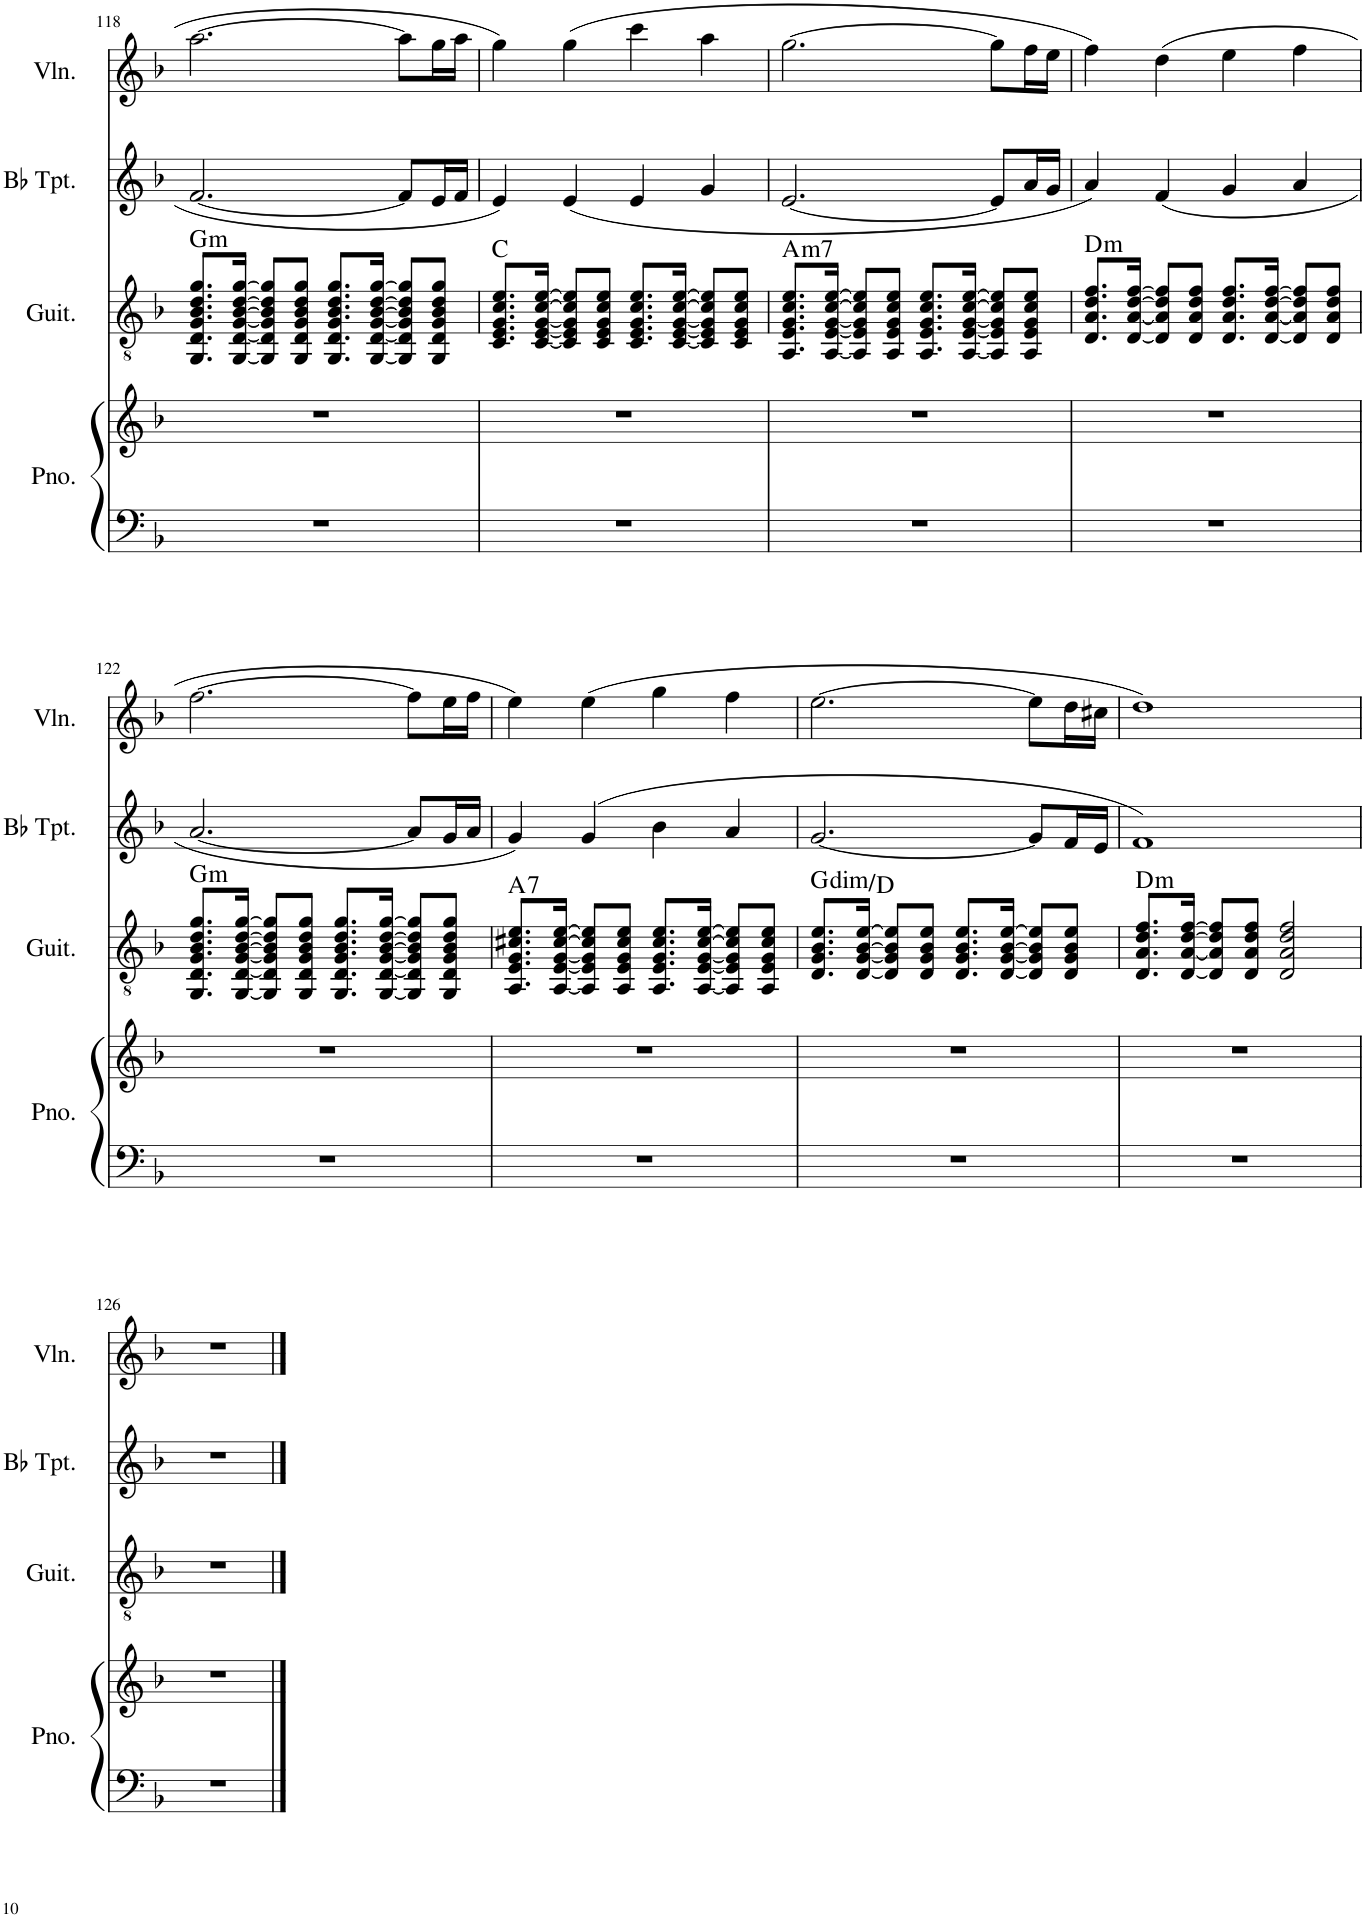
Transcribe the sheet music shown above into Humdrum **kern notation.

**kern	**kern	**kern	**harte	**kern	**kern
*part4	*part4	*part3	*part3	*part2	*part1
*staff5	*staff4	*staff3	*	*staff2	*staff1
*I"Piano	*	*I"Acoustic Guitar	*	*I"Bb Trumpet	*I"Violin
*I'Pno.	*	*I'Guit.	*	*I'Bb Tpt.	*I'Vln.
!!LO:PB:g=z
*clefF4	*clefG2	*clefGv2	*	*clefG2	*clefG2
*	*	*	*	*ITrd1c2	*
*k[b-]	*k[b-]	*k[b-]	*	*k[b-]	*k[b-]
*M4/4	*M4/4	*M4/4	*	*M4/4	*M4/4
=118	=118	=118	=118	=118	=118
!	!	!	!LO:H:kt=m	!	!
1r	1r	8.GG/ 8.D/ 8.G/ 8.B-/ 8.d/ 8.g/L	G:min	[2.f/	[2.aa\
.	.	[16GG/ [16D/ [16G/ [16B-/ [16d/ [16g/Jk	.	.	.
.	.	8GG/] 8D/] 8G/] 8B-/] 8d/] 8g/]L	.	.	.
.	.	8GG/ 8D/ 8G/ 8B-/ 8d/ 8g/J	.	.	.
.	.	8.GG/ 8.D/ 8.G/ 8.B-/ 8.d/ 8.g/L	.	.	.
.	.	[16GG/ [16D/ [16G/ [16B-/ [16d/ [16g/Jk	.	.	.
.	.	8GG/] 8D/] 8G/] 8B-/] 8d/] 8g/]L	.	8f/L]	8aa\L]
.	.	8GG/ 8D/ 8G/ 8B-/ 8d/ 8g/J	.	16e/L	16gg\L
.	.	.	.	16f/JJ	16aa\JJ
=119	=119	=119	=119	=119	=119
1r	1r	8.C/ 8.E/ 8.G/ 8.c/ 8.e/L	C:maj	4e/	4gg\
.	.	[16C/ [16E/ [16G/ [16c/ [16e/Jk	.	.	.
.	.	8C/] 8E/] 8G/] 8c/] 8e/]L	.	(4e/	(4gg\
.	.	8C/ 8E/ 8G/ 8c/ 8e/J	.	.	.
.	.	8.C/ 8.E/ 8.G/ 8.c/ 8.e/L	.	4e/	4ccc\
.	.	[16C/ [16E/ [16G/ [16c/ [16e/Jk	.	.	.
.	.	8C/] 8E/] 8G/] 8c/] 8e/]L	.	4g/	4aa\
.	.	8C/ 8E/ 8G/ 8c/ 8e/J	.	.	.
=120	=120	=120	=120	=120	=120
!	!	!	!LO:H:kt=m7	!	!
1r	1r	8.AA/ 8.E/ 8.G/ 8.c/ 8.e/L	A:min7	[2.e/	[2.gg\
.	.	[16AA/ [16E/ [16G/ [16c/ [16e/Jk	.	.	.
.	.	8AA/] 8E/] 8G/] 8c/] 8e/]L	.	.	.
.	.	8AA/ 8E/ 8G/ 8c/ 8e/J	.	.	.
.	.	8.AA/ 8.E/ 8.G/ 8.c/ 8.e/L	.	.	.
.	.	[16AA/ [16E/ [16G/ [16c/ [16e/Jk	.	.	.
.	.	8AA/] 8E/] 8G/] 8c/] 8e/]L	.	8e/L]	8gg\L]
.	.	8AA/ 8E/ 8G/ 8c/ 8e/J	.	16a/L	16ff\L
.	.	.	.	16g/JJ	16ee\JJ
=121	=121	=121	=121	=121	=121
!	!	!	!LO:H:kt=m	!	!
1r	1r	8.D/ 8.A/ 8.d/ 8.f/L	D:min	4a/)	4ff\)
.	.	[16D/ [16A/ [16d/ [16f/Jk	.	.	.
.	.	8D/] 8A/] 8d/] 8f/]L	.	(4f/	(4dd\
.	.	8D/ 8A/ 8d/ 8f/J	.	.	.
.	.	8.D/ 8.A/ 8.d/ 8.f/L	.	4g/	4ee\
.	.	[16D/ [16A/ [16d/ [16f/Jk	.	.	.
.	.	8D/] 8A/] 8d/] 8f/]L	.	4a/	4ff\
.	.	8D/ 8A/ 8d/ 8f/J	.	.	.
!!LO:LB:g=z
=122	=122	=122	=122	=122	=122
!	!	!	!LO:H:kt=m	!	!
1r	1r	8.GG/ 8.D/ 8.G/ 8.B-/ 8.d/ 8.g/L	G:min	[2.a/	[2.ff\
.	.	[16GG/ [16D/ [16G/ [16B-/ [16d/ [16g/Jk	.	.	.
.	.	8GG/] 8D/] 8G/] 8B-/] 8d/] 8g/]L	.	.	.
.	.	8GG/ 8D/ 8G/ 8B-/ 8d/ 8g/J	.	.	.
.	.	8.GG/ 8.D/ 8.G/ 8.B-/ 8.d/ 8.g/L	.	.	.
.	.	[16GG/ [16D/ [16G/ [16B-/ [16d/ [16g/Jk	.	.	.
.	.	8GG/] 8D/] 8G/] 8B-/] 8d/] 8g/]L	.	8a/L]	8ff\L]
.	.	8GG/ 8D/ 8G/ 8B-/ 8d/ 8g/J	.	16g/L	16ee\L
.	.	.	.	16a/JJ	16ff\JJ
=123	=123	=123	=123	=123	=123
!	!	!	!LO:H:kt=7	!	!
1r	1r	8.AA/ 8.E/ 8.G/ 8.c#X/ 8.e/L	A:7	4g/)	4ee\)
.	.	[16AA/ [16E/ [16G/ [16c#/ [16e/Jk	.	.	.
.	.	8AA/] 8E/] 8G/] 8c#/] 8e/]L	.	(4g/	(4ee\
.	.	8AA/ 8E/ 8G/ 8c#/ 8e/J	.	.	.
.	.	8.AA/ 8.E/ 8.G/ 8.c#/ 8.e/L	.	4b-\	4gg\
.	.	[16AA/ [16E/ [16G/ [16c#/ [16e/Jk	.	.	.
.	.	8AA/] 8E/] 8G/] 8c#/] 8e/]L	.	4a/	4ff\
.	.	8AA/ 8E/ 8G/ 8c#/ 8e/J	.	.	.
=124	=124	=124	=124	=124	=124
!	!	!	!LO:H:kt=dim	!	!
1r	1r	8.D/ 8.G/ 8.B-/ 8.e/L	G:dim/5	[2.g/	[2.ee\
.	.	[16D/ [16G/ [16B-/ [16e/Jk	.	.	.
.	.	8D/] 8G/] 8B-/] 8e/]L	.	.	.
.	.	8D/ 8G/ 8B-/ 8e/J	.	.	.
.	.	8.D/ 8.G/ 8.B-/ 8.e/L	.	.	.
.	.	[16D/ [16G/ [16B-/ [16e/Jk	.	.	.
.	.	8D/] 8G/] 8B-/] 8e/]L	.	8g/L]	8ee\L]
.	.	8D/ 8G/ 8B-/ 8e/J	.	16f/L	16dd\L
.	.	.	.	16e/JJ	16cc#X\JJ
=125	=125	=125	=125	=125	=125
!	!	!	!LO:H:kt=m	!	!
1r	1r	8.D/ 8.A/ 8.d/ 8.f/L	D:min	1f)	1dd)
.	.	[16D/ [16A/ [16d/ [16f/Jk	.	.	.
.	.	8D/] 8A/] 8d/] 8f/]L	.	.	.
.	.	8D/ 8A/ 8d/ 8f/J	.	.	.
.	.	2D/ 2A/ 2d/ 2f/	.	.	.
!!LO:LB:g=z
=126	=126	=126	=126	=126	=126
1r	1r	1r	.	1r	1r
==	==	==	==	==	==
*-	*-	*-	*-	*-	*-
